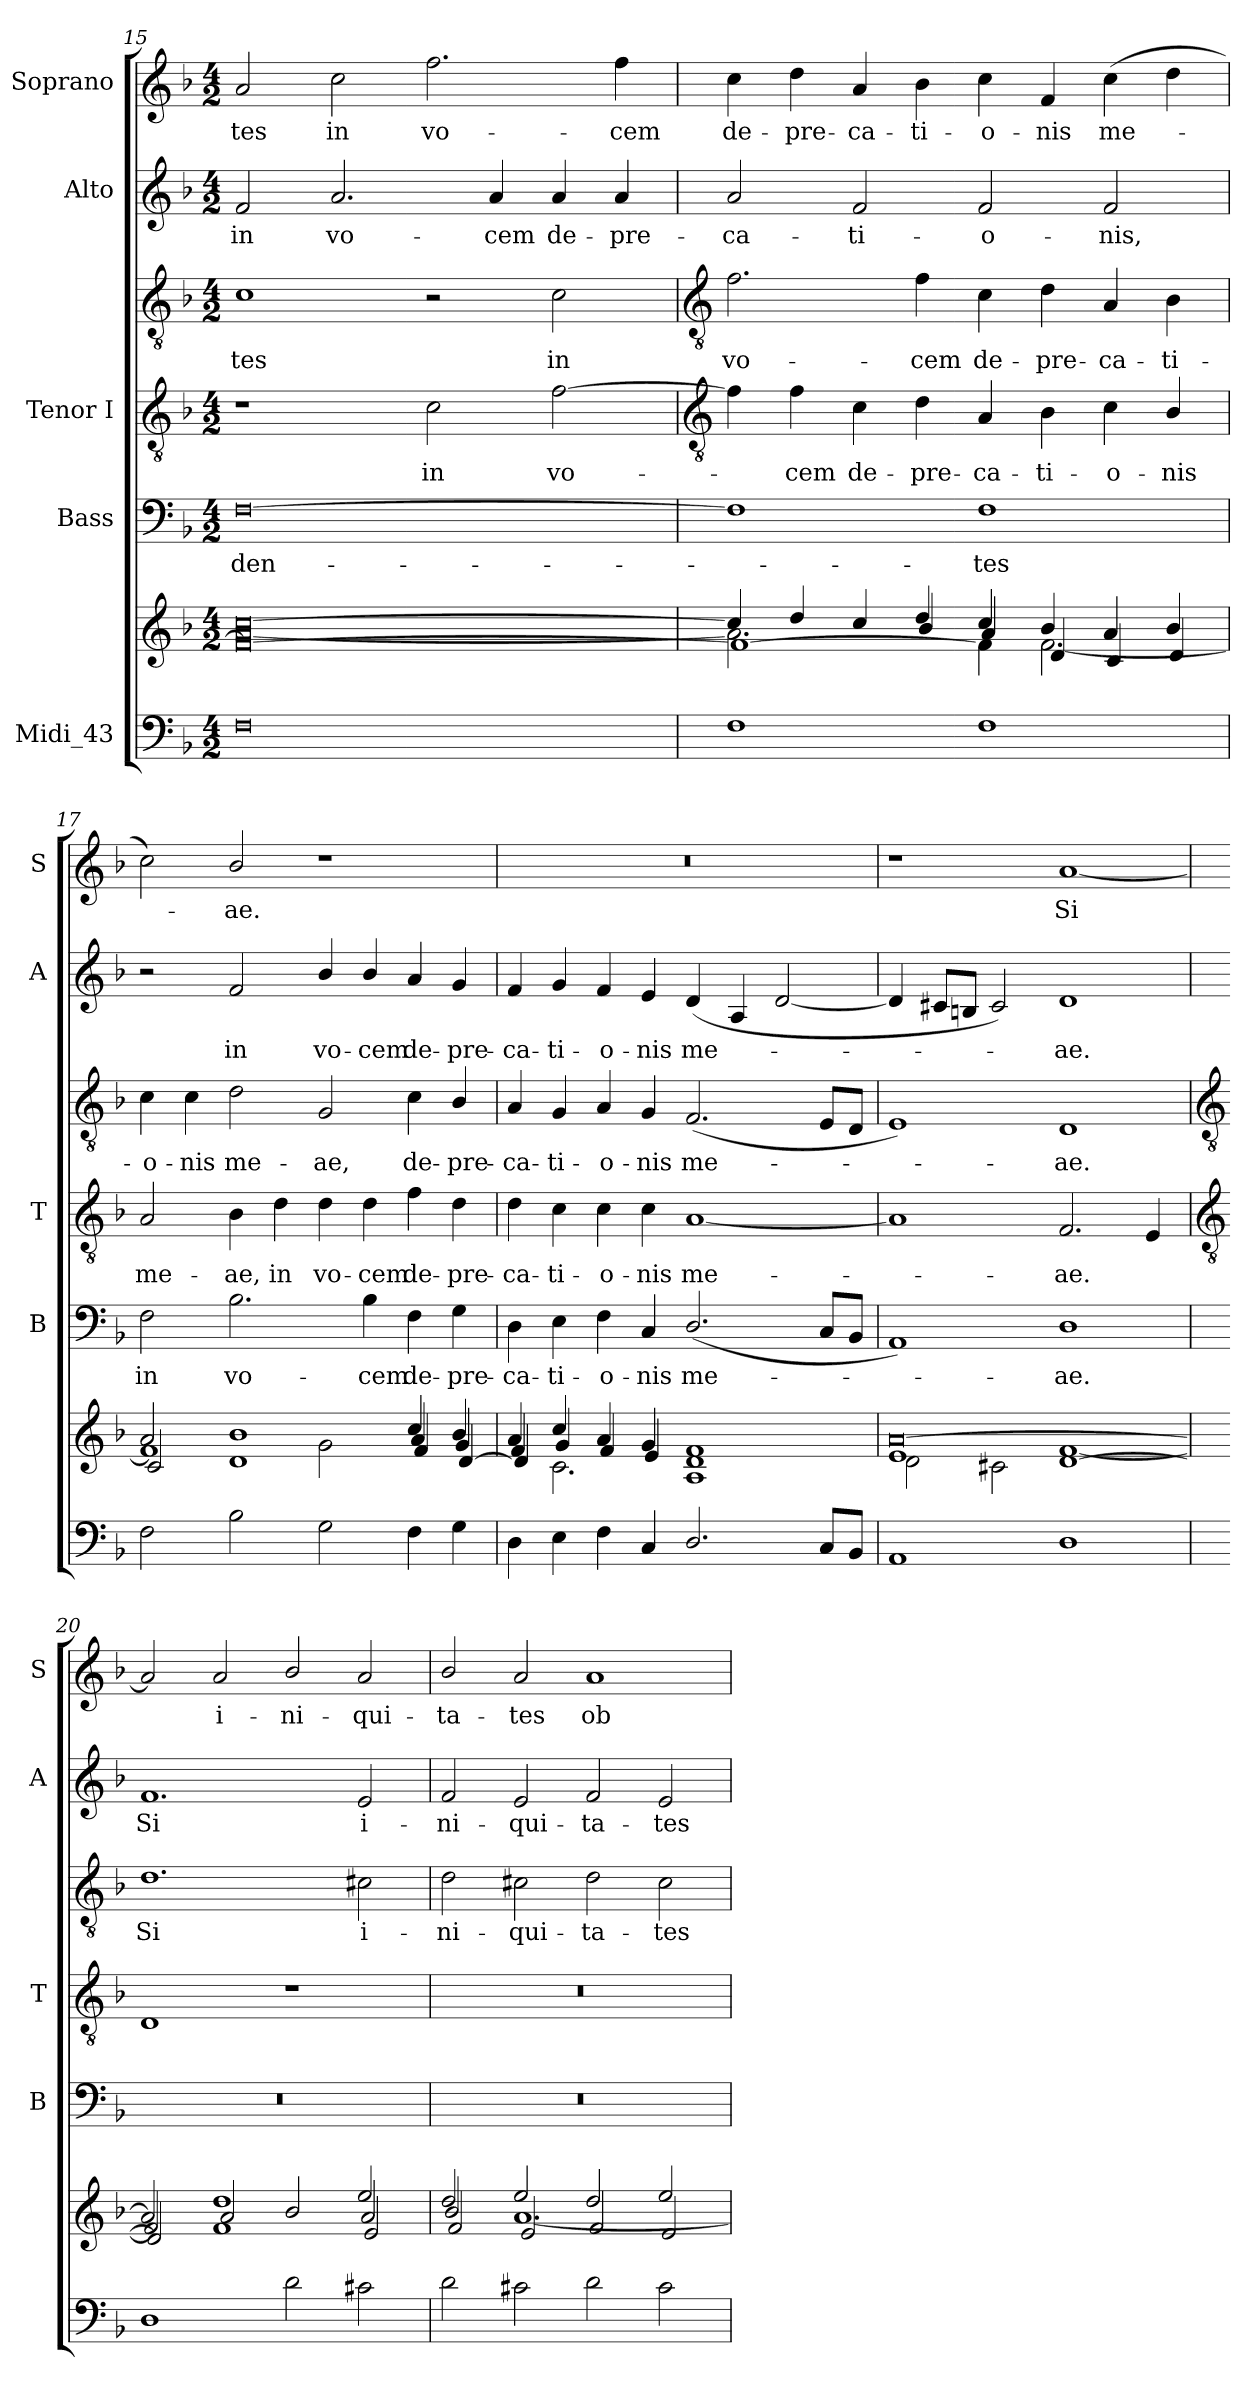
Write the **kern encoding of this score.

**kern	**kern	**kern	**text	**kern	**text	**kern	**text	**kern	**text	**kern	**text
*part5	*part5	*part4	*part4	*part3	*part3	*part3	*part3	*part2	*part2	*part1	*part1
*staff7	*staff6	*staff5	*staff5	*staff4	*staff4	*staff3	*staff3	*staff2	*staff2	*staff1	*staff1
*I"Midi_43	*	*I"Bass	*	*I"Tenor I	*	*	*	*I"Alto	*	*I"Soprano	*
*	*	*I'B	*	*I'T	*	*	*	*I'A	*	*I'S	*
*clefF4	*clefG2	*clefF4	*	*clefGv2	*	*clefGv2	*	*clefG2	*	*clefG2	*
*k[b-]	*k[b-]	*k[b-]	*	*k[b-]	*	*k[b-]	*	*k[b-]	*	*k[b-]	*
*F:	*F:	*F:	*	*F:	*	*F:	*	*F:	*	*F:	*
*M4/2	*M4/2	*M4/2	*	*M4/2	*	*M4/2	*	*M4/2	*	*M4/2	*
=15	=15	=15	=15	=15	=15	=15	=15	=15	=15	=15	=15
*	*^	*	*	*	*	*	*	*	*	*	*
*	*	*^	*	*	*	*	*	*	*	*	*	*
!	!	!	!	!	!LO:LY:b	!	!	!	!LO:LY:b	!	!LO:LY:b	!	!LO:LY:b
0F	[0cc/	[0a\	0f\_	[0F	-den-	1r	.	1c	tes	2f	in	2a	-tes
!	!	!	!	!	!	!	!	!	!	!	!LO:LY:b	!	!LO:LY:b
.	.	.	.	.	.	.	.	.	.	2.a	vo-	2cc	in
!	!	!	!	!	!	!	!LO:LY:b	!	!	!	!	!	!LO:LY:b
.	.	.	.	.	.	2c	in	2r	.	.	.	2.ff	vo-
!	!	!	!	!	!	!	!	!	!	!	!LO:LY:b	!	!
.	.	.	.	.	.	.	.	.	.	4a	-cem	.	.
!	!	!	!	!	!	!	!LO:LY:b	!	!LO:LY:b	!	!LO:LY:b	!	!
.	.	.	.	.	.	[2f	vo-	2c	in	4a	de-	.	.
!	!	!	!	!	!	!	!	!	!	!	!LO:LY:b	!	!LO:LY:b
.	.	.	.	.	.	.	.	.	.	4a	-pre-	4ff	-cem
!!LO:LB:g=z
=16	=16	=16	=16	=16	=16	=16	=16	=16	=16	=16	=16	=16	=16
*	*	*	*	*	*	*clefGv2	*	*clefGv2	*	*	*	*	*
!	!	!	!	!	!	!	!	!	!LO:LY:b	!	!LO:LY:b	!	!LO:LY:b
1F	4cc/]	2.a\]	1f\_	1F]	.	4f]	.	2.f	vo-	2a	-ca-	4cc	de-
!	!	!	!	!	!	!	!LO:LY:b	!	!	!	!	!	!LO:LY:b
.	4dd/	.	.	.	.	4f	-cem	.	.	.	.	4dd	-pre-
!	!	!	!	!	!	!	!LO:LY:b	!	!	!	!LO:LY:b	!	!LO:LY:b
.	4cc/	.	.	.	.	4c	de-	.	.	2f	-ti-	4a	-ca-
!	!	!	!	!	!	!	!LO:LY:b	!	!LO:LY:b	!	!	!	!LO:LY:b
.	4dd/	4b-/	.	.	.	4d	-pre-	4f	-cem	.	.	4b-	-ti-
!	!	!	!	!	!LO:LY:b	!	!LO:LY:b	!	!LO:LY:b	!	!LO:LY:b	!	!LO:LY:b
1F	4cc/	4a/	4f\]	1F	tes	4A	-ca-	4c	de-	2f	-o-	4cc	-o-
!	!	!	!	!	!	!	!LO:LY:b	!	!LO:LY:b	!	!	!	!LO:LY:b
.	4b-/	[2.f\	4d/	.	.	4B-	-ti-	4d	-pre-	.	.	4f	-nis
!	!	!	!	!	!	!	!LO:LY:b	!	!LO:LY:b	!	!LO:LY:b	!	!LO:LY:b
.	4a/	.	4c/	.	.	4c	-o-	4A	-ca-	2f	-nis,	(>4cc	me-
!	!	!	!	!	!	!	!LO:LY:b	!	!LO:LY:b	!	!	!	!
.	4b-/	.	4d/	.	.	4B-/	-nis	4B-	-ti-	.	.	4dd	.
=17	=17	=17	=17	=17	=17	=17	=17	=17	=17	=17	=17	=17	=17
!	!	!	!	!	!LO:LY:b	!	!LO:LY:b	!	!LO:LY:b	!	!	!	!
2F	2a/	1f\]	2c/	2F	in	2A	-me-	4c	o-	2r	.	2cc)	.
!	!	!	!	!	!	!	!	!	!LO:LY:b	!	!	!	!
.	.	.	.	.	.	.	.	4c	-nis	.	.	.	.
!	!	!	!	!	!LO:LY:b	!	!LO:LY:b	!	!LO:LY:b	!	!LO:LY:b	!	!LO:LY:b
2B-	1b-/	.	1d\	2.B-	vo-	4B-	-ae,	2d	me-	2f	in	2b-/	ae.
!	!	!	!	!	!	!	!LO:LY:b	!	!	!	!	!	!
.	.	.	.	.	.	4d	in	.	.	.	.	.	.
!	!	!	!	!	!	!	!LO:LY:b	!	!LO:LY:b	!	!LO:LY:b	!	!
2G	.	2g\	.	.	.	4d	vo-	2G	-ae,	4b-/	vo-	1r	.
!	!	!	!	!	!LO:LY:b	!	!LO:LY:b	!	!	!	!LO:LY:b	!	!
.	.	.	.	4B-	-cem	4d	-cem	.	.	4b-/	-cem	.	.
!	!	!	!	!	!LO:LY:b	!	!LO:LY:b	!	!LO:LY:b	!	!LO:LY:b	!	!
4F	4cc/	4a/	4f/	4F	de-	4f	de-	4c	de-	4a	de-	.	.
!	!	!	!	!	!LO:LY:b	!	!LO:LY:b	!	!LO:LY:b	!	!LO:LY:b	!	!
4G	4b-/	4g/	[4d/	4G	-pre-	4d	-pre-	4B-/	-pre-	4g	-pre-	.	.
=18	=18	=18	=18	=18	=18	=18	=18	=18	=18	=18	=18	=18	=18
!	!	!	!	!	!LO:LY:b	!	!LO:LY:b	!	!LO:LY:b	!	!LO:LY:b	!	!
4D	4a/	4f/	4d/]	4D	-ca-	4d	ca-	4A	-ca-	4f	-ca-	0r	.
!	!	!	!	!	!LO:LY:b	!	!LO:LY:b	!	!LO:LY:b	!	!LO:LY:b	!	!
4E	4cc/	4g/	2.c\	4E	-ti-	4c	-ti-	4G	-ti-	4g	-ti-	.	.
!	!	!	!	!	!LO:LY:b	!	!LO:LY:b	!	!LO:LY:b	!	!LO:LY:b	!	!
4F	4a/	4f/	.	4F	-o-	4c	-o-	4A	-o-	4f	-o-	.	.
!	!	!	!	!	!LO:LY:b	!	!LO:LY:b	!	!LO:LY:b	!	!LO:LY:b	!	!
4C	4g/	4e/	.	4C	-nis	4c	-nis	4G	-nis	4e	-nis	.	.
!	!	!	!	!	!LO:LY:b	!	!LO:LY:b	!	!LO:LY:b	!	!LO:LY:b	!	!
2.D/	1f/	1d\	1A\	(<2.D/	me-	[1A	me-	(<2.F	me-	(<4d	me-	.	.
.	.	.	.	.	.	.	.	.	.	4A	.	.	.
.	.	.	.	.	.	.	.	.	.	[2d	.	.	.
8CL	.	.	.	8CL	.	.	.	8EL	.	.	.	.	.
8BB-J	.	.	.	8BB-J	.	.	.	8DJ	.	.	.	.	.
=19	=19	=19	=19	=19	=19	=19	=19	=19	=19	=19	=19	=19	=19
1AA	[0a/	1e\	2d\	1AA)	.	1A]	.	1E)	.	4d]	.	1r	.
.	.	.	.	.	.	.	.	.	.	8c#XL	.	.	.
.	.	.	.	.	.	.	.	.	.	8BnJ	.	.	.
.	.	.	2c#X\	.	.	.	.	.	.	2c#)	.	.	.
!	!	!	!	!	!LO:LY:b	!	!LO:LY:b	!	!LO:LY:b	!	!LO:LY:b	!	!LO:LY:b
1D	.	[1f\	[1d\	1D	ae.	2.F	ae.	1D	ae.	1d	ae.	[1a	Si
.	.	.	.	.	.	4E	.	.	.	.	.	.	.
!!LO:LB:g=z
=20	=20	=20	=20	=20	=20	=20	=20	=20	=20	=20	=20	=20	=20
*	*	*	*	*	*	*clefGv2	*	*clefGv2	*	*	*	*	*
!	!	!	!	!	!	!	!	!	!LO:LY:b	!	!LO:LY:b	!	!
1D	2a/]	2f/]	2d/]	0r	.	1D	.	1.d	Si	1.f	Si	2a]	.
!	!	!	!	!	!	!	!	!	!	!	!	!	!LO:LY:b
.	1dd/	2a/	1f\	.	.	.	.	.	.	.	.	2a	i-
!	!	!	!	!	!	!	!	!	!	!	!	!	!LO:LY:b
2d	.	2b-/	.	.	.	1r	.	.	.	.	.	2b-/	-ni-
!	!	!	!	!	!	!	!	!	!LO:LY:b	!	!LO:LY:b	!	!LO:LY:b
2c#X	2ee/	2a/	2e/	.	.	.	.	2c#X	i-	2e	i-	2a	-qui-
=21	=21	=21	=21	=21	=21	=21	=21	=21	=21	=21	=21	=21	=21
!	!	!	!	!	!	!	!	!	!LO:LY:b	!	!LO:LY:b	!	!LO:LY:b
2d	2dd/	2b-/	2f/	0r	.	0r	.	2d	-ni-	2f	-ni-	2b-/	-ta-
!	!	!	!	!	!	!	!	!	!LO:LY:b	!	!LO:LY:b	!	!LO:LY:b
2c#X	2ee/	[1.a\	2e/	.	.	.	.	2c#X	-qui-	2e	-qui-	2a	-tes
!	!	!	!	!	!	!	!	!	!LO:LY:b	!	!LO:LY:b	!	!LO:LY:b
2d	2dd/	.	2f/	.	.	.	.	2d	-ta-	2f	-ta-	1a	ob-
!	!	!	!	!	!	!	!	!	!LO:LY:b	!	!LO:LY:b	!	!
2c#	2ee/	.	2e/	.	.	.	.	2c#	-tes	2e	-tes	.	.
*	*v	*v	*v	*	*	*	*	*	*	*	*	*	*
=	=	=	=	=	=	=	=	=	=	=	=
*-	*-	*-	*-	*-	*-	*-	*-	*-	*-	*-	*-
